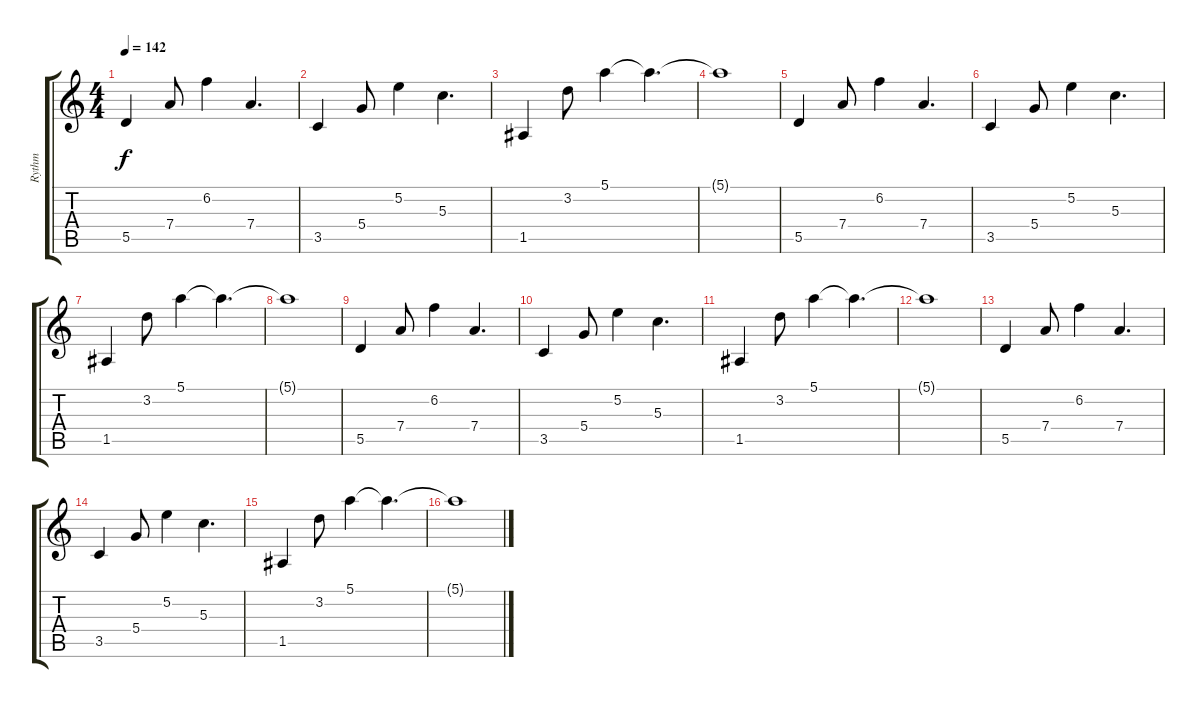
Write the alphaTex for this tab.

\track ("Rythm" "Rythm") {instrument distortionguitar}
\staff {score tabs}
\tuning (E4 B3 G3 D3 A2 D2) {hide}
\ts (4 4)
\tempo 142
\clef g2
\ks c
5.5.4{dy f} 7.4.8 6.2.4 7.4.4{d} |
3.5.4 5.4.8 5.2.4 5.3.4{d} |
1.5.4 3.2.8 5.1.4 5.1{t}.4{d} |
5.1{t}.1 |
5.5.4 7.4.8 6.2.4 7.4.4{d} |
3.5.4 5.4.8 5.2.4 5.3.4{d} |
1.5.4 3.2.8 5.1.4 5.1{t}.4{d} |
5.1{t}.1 |
5.5.4 7.4.8 6.2.4 7.4.4{d} |
3.5.4 5.4.8 5.2.4 5.3.4{d} |
1.5.4 3.2.8 5.1.4 5.1{t}.4{d} |
5.1{t}.1 |
5.5.4 7.4.8 6.2.4 7.4.4{d} |
3.5.4 5.4.8 5.2.4 5.3.4{d} |
1.5.4 3.2.8 5.1.4 5.1{t}.4{d} |
5.1{t}.1
